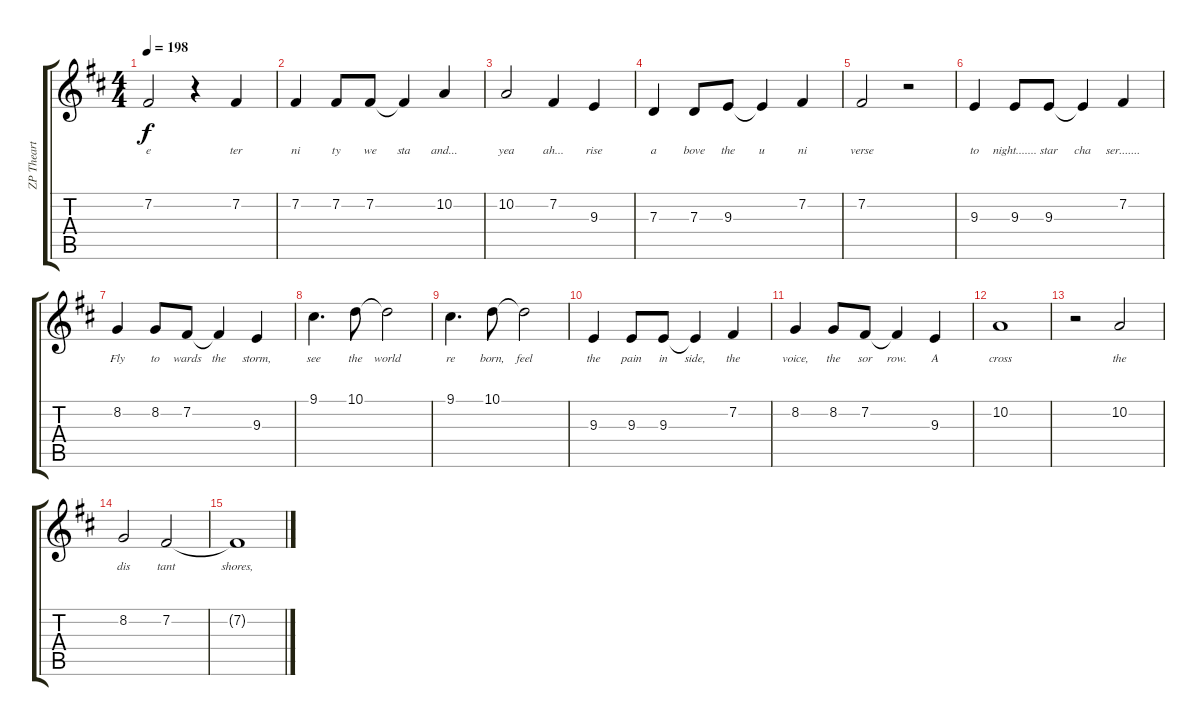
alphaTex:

\track ("ZP Theart" "ZP Theart") {instrument lead2sawtooth}
\staff {score tabs}
\tuning (E4 B3 G3 D3 A2 E2) {hide}
\ts (4 4)
\tempo 198
\clef g2
\ks bminor
7.2.2{lyrics (0 "e") lyrics (1 "") lyrics (2 "") lyrics (3 "") lyrics (4 "") dy f} r.4 7.2.4{lyrics (0 "ter") lyrics (1 "") lyrics (2 "") lyrics (3 "") lyrics (4 "")} |
7.2.4{lyrics (0 "ni") lyrics (1 "") lyrics (2 "") lyrics (3 "") lyrics (4 "")} 7.2.8{lyrics (0 "ty") lyrics (1 "") lyrics (2 "") lyrics (3 "") lyrics (4 "")} 7.2.8{lyrics (0 "we") lyrics (1 "") lyrics (2 "") lyrics (3 "") lyrics (4 "")} 7.2{t}.4{lyrics (0 "sta") lyrics (1 "") lyrics (2 "") lyrics (3 "") lyrics (4 "")} 10.2.4{lyrics (0 "and...") lyrics (1 "") lyrics (2 "") lyrics (3 "") lyrics (4 "")} |
10.2.2{lyrics (0 "yea") lyrics (1 "") lyrics (2 "") lyrics (3 "") lyrics (4 "")} 7.2.4{lyrics (0 "ah...") lyrics (1 "") lyrics (2 "") lyrics (3 "") lyrics (4 "")} 9.3.4{lyrics (0 "rise") lyrics (1 "") lyrics (2 "") lyrics (3 "") lyrics (4 "")} |
7.3.4{lyrics (0 "a") lyrics (1 "") lyrics (2 "") lyrics (3 "") lyrics (4 "")} 7.3.8{lyrics (0 "bove") lyrics (1 "") lyrics (2 "") lyrics (3 "") lyrics (4 "")} 9.3.8{lyrics (0 "the") lyrics (1 "") lyrics (2 "") lyrics (3 "") lyrics (4 "")} 9.3{t}.4{lyrics (0 "u") lyrics (1 "") lyrics (2 "") lyrics (3 "") lyrics (4 "")} 7.2.4{lyrics (0 "ni") lyrics (1 "") lyrics (2 "") lyrics (3 "") lyrics (4 "")} |
7.2.2{lyrics (0 "verse") lyrics (1 "") lyrics (2 "") lyrics (3 "") lyrics (4 "")} r.2 |
9.3.4{lyrics (0 "to") lyrics (1 "") lyrics (2 "") lyrics (3 "") lyrics (4 "")} 9.3.8{lyrics (0 "night.......") lyrics (1 "") lyrics (2 "") lyrics (3 "") lyrics (4 "")} 9.3.8{lyrics (0 "star") lyrics (1 "") lyrics (2 "") lyrics (3 "") lyrics (4 "")} 9.3{t}.4{lyrics (0 "cha") lyrics (1 "") lyrics (2 "") lyrics (3 "") lyrics (4 "")} 7.2.4{lyrics (0 "ser.......") lyrics (1 "") lyrics (2 "") lyrics (3 "") lyrics (4 "")} |
8.2.4{lyrics (0 "Fly") lyrics (1 "") lyrics (2 "") lyrics (3 "") lyrics (4 "")} 8.2.8{lyrics (0 "to") lyrics (1 "") lyrics (2 "") lyrics (3 "") lyrics (4 "")} 7.2.8{lyrics (0 "wards") lyrics (1 "") lyrics (2 "") lyrics (3 "") lyrics (4 "")} 7.2{t}.4{lyrics (0 "the") lyrics (1 "") lyrics (2 "") lyrics (3 "") lyrics (4 "")} 9.3.4{lyrics (0 "storm,") lyrics (1 "") lyrics (2 "") lyrics (3 "") lyrics (4 "")} |
9.1.4{d lyrics (0 "see") lyrics (1 "") lyrics (2 "") lyrics (3 "") lyrics (4 "")} 10.1.8{lyrics (0 "the") lyrics (1 "") lyrics (2 "") lyrics (3 "") lyrics (4 "")} 10.1{t}.2{lyrics (0 "world") lyrics (1 "") lyrics (2 "") lyrics (3 "") lyrics (4 "")} |
9.1.4{d lyrics (0 "re") lyrics (1 "") lyrics (2 "") lyrics (3 "") lyrics (4 "")} 10.1.8{lyrics (0 "born,") lyrics (1 "") lyrics (2 "") lyrics (3 "") lyrics (4 "")} 10.1{t}.2{lyrics (0 "feel") lyrics (1 "") lyrics (2 "") lyrics (3 "") lyrics (4 "")} |
9.3.4{lyrics (0 "the") lyrics (1 "") lyrics (2 "") lyrics (3 "") lyrics (4 "")} 9.3.8{lyrics (0 "pain") lyrics (1 "") lyrics (2 "") lyrics (3 "") lyrics (4 "")} 9.3.8{lyrics (0 "in") lyrics (1 "") lyrics (2 "") lyrics (3 "") lyrics (4 "")} 9.3{t}.4{lyrics (0 "side,") lyrics (1 "") lyrics (2 "") lyrics (3 "") lyrics (4 "")} 7.2.4{lyrics (0 "the") lyrics (1 "") lyrics (2 "") lyrics (3 "") lyrics (4 "")} |
8.2.4{lyrics (0 "voice,") lyrics (1 "") lyrics (2 "") lyrics (3 "") lyrics (4 "")} 8.2.8{lyrics (0 "the") lyrics (1 "") lyrics (2 "") lyrics (3 "") lyrics (4 "")} 7.2.8{lyrics (0 "sor") lyrics (1 "") lyrics (2 "") lyrics (3 "") lyrics (4 "")} 7.2{t}.4{lyrics (0 "row.") lyrics (1 "") lyrics (2 "") lyrics (3 "") lyrics (4 "")} 9.3.4{lyrics (0 "A") lyrics (1 "") lyrics (2 "") lyrics (3 "") lyrics (4 "")} |
10.2.1{lyrics (0 "cross") lyrics (1 "") lyrics (2 "") lyrics (3 "") lyrics (4 "")} |
r.2 10.2.2{lyrics (0 "the") lyrics (1 "") lyrics (2 "") lyrics (3 "") lyrics (4 "")} |
8.2.2{lyrics (0 "dis") lyrics (1 "") lyrics (2 "") lyrics (3 "") lyrics (4 "")} 7.2.2{lyrics (0 "tant") lyrics (1 "") lyrics (2 "") lyrics (3 "") lyrics (4 "")} |
7.2{t}.1{lyrics (0 "shores,") lyrics (1 "") lyrics (2 "") lyrics (3 "") lyrics (4 "")}
